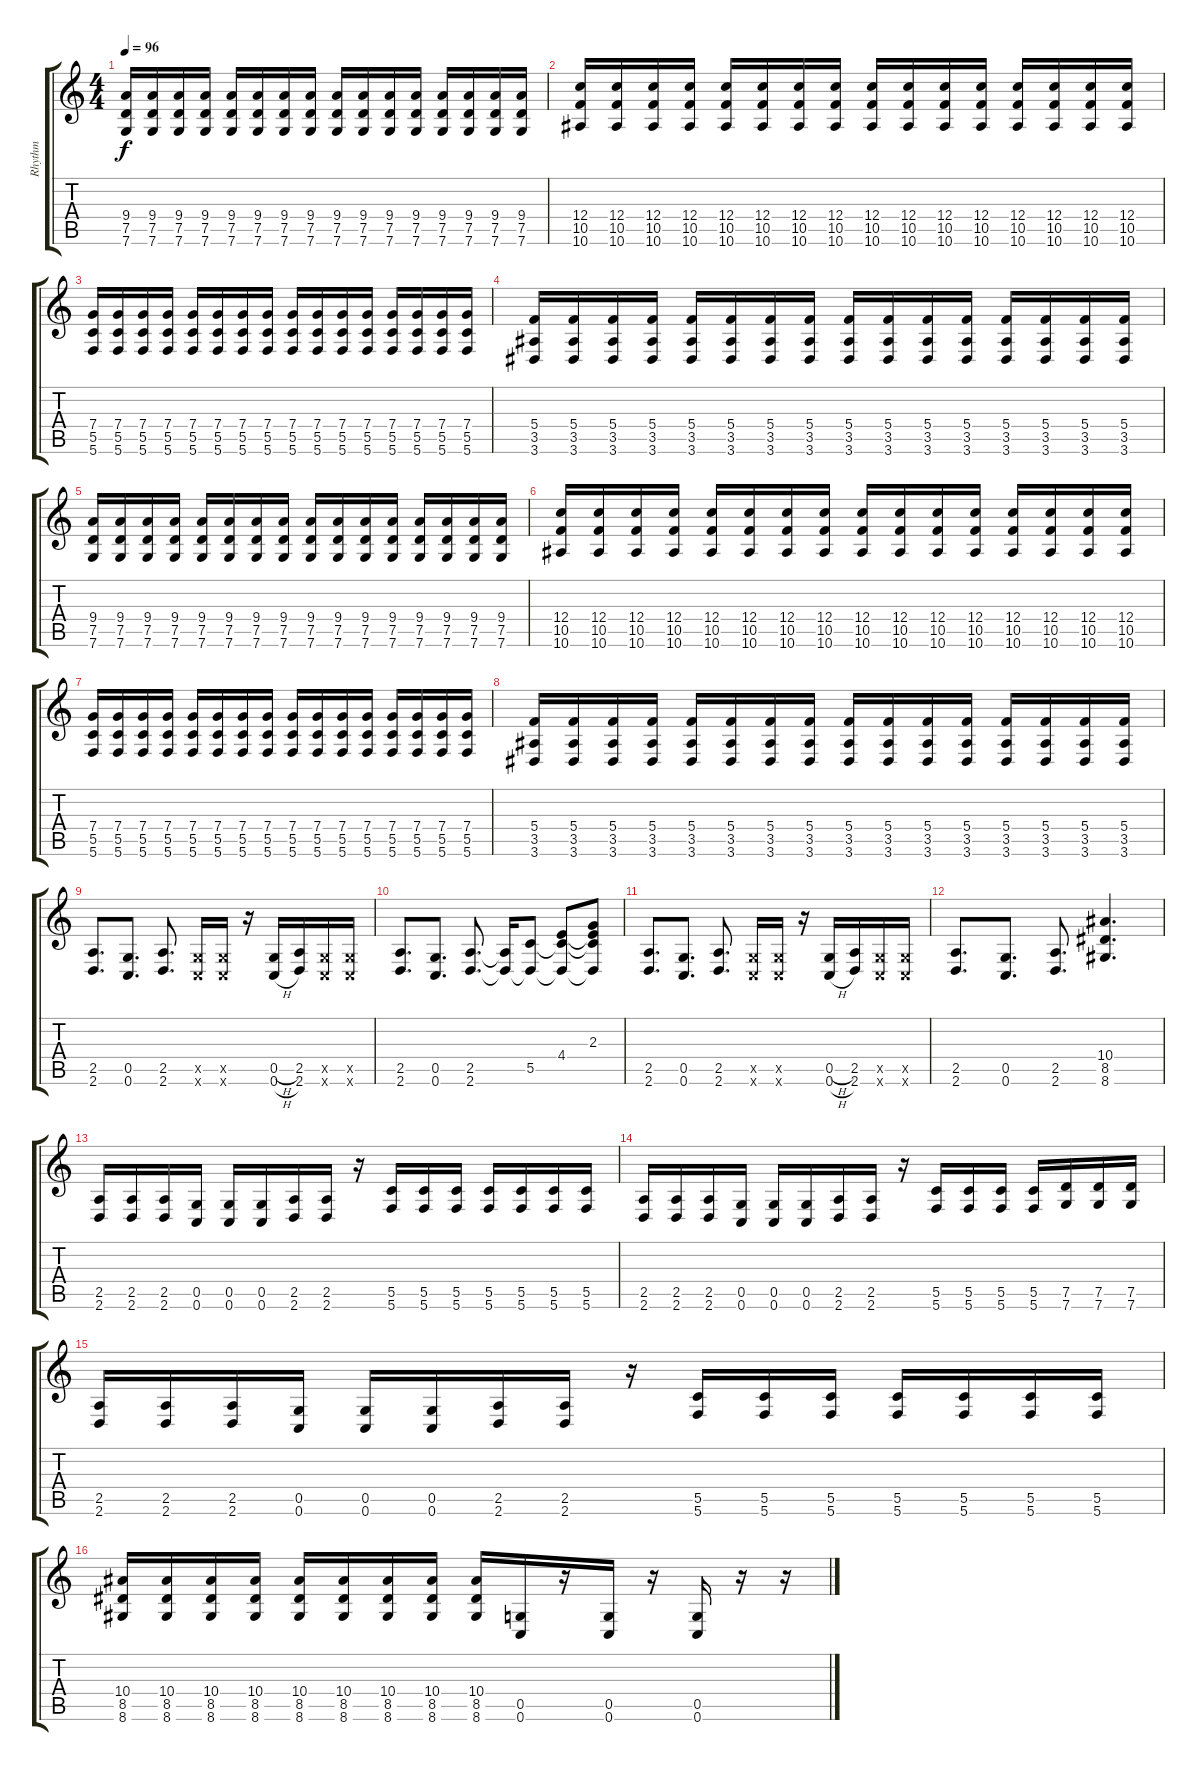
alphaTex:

\track ("Rhythm" "Rhythm") {instrument distortionguitar}
\staff {score tabs}
\tuning (D4 A3 F3 C3 G2 C2) {hide}
\ts (4 4)
\tempo 96
\clef g2
\ks c
(9.4 7.5 7.6).16{dy f} (9.4 7.5 7.6).16 (9.4 7.5 7.6).16 (9.4 7.5 7.6).16 (9.4 7.5 7.6).16 (9.4 7.5 7.6).16 (9.4 7.5 7.6).16 (9.4 7.5 7.6).16 (9.4 7.5 7.6).16 (9.4 7.5 7.6).16 (9.4 7.5 7.6).16 (9.4 7.5 7.6).16 (9.4 7.5 7.6).16 (9.4 7.5 7.6).16 (9.4 7.5 7.6).16 (9.4 7.5 7.6).16 |
(12.4 10.5 10.6).16 (12.4 10.5 10.6).16 (12.4 10.5 10.6).16 (12.4 10.5 10.6).16 (12.4 10.5 10.6).16 (12.4 10.5 10.6).16 (12.4 10.5 10.6).16 (12.4 10.5 10.6).16 (12.4 10.5 10.6).16 (12.4 10.5 10.6).16 (12.4 10.5 10.6).16 (12.4 10.5 10.6).16 (12.4 10.5 10.6).16 (12.4 10.5 10.6).16 (12.4 10.5 10.6).16 (12.4 10.5 10.6).16 |
(7.4 5.5 5.6).16 (7.4 5.5 5.6).16 (7.4 5.5 5.6).16 (7.4 5.5 5.6).16 (7.4 5.5 5.6).16 (7.4 5.5 5.6).16 (7.4 5.5 5.6).16 (7.4 5.5 5.6).16 (7.4 5.5 5.6).16 (7.4 5.5 5.6).16 (7.4 5.5 5.6).16 (7.4 5.5 5.6).16 (7.4 5.5 5.6).16 (7.4 5.5 5.6).16 (7.4 5.5 5.6).16 (7.4 5.5 5.6).16 |
(5.4 3.5 3.6).16 (5.4 3.5 3.6).16 (5.4 3.5 3.6).16 (5.4 3.5 3.6).16 (5.4 3.5 3.6).16 (5.4 3.5 3.6).16 (5.4 3.5 3.6).16 (5.4 3.5 3.6).16 (5.4 3.5 3.6).16 (5.4 3.5 3.6).16 (5.4 3.5 3.6).16 (5.4 3.5 3.6).16 (5.4 3.5 3.6).16 (5.4 3.5 3.6).16 (5.4 3.5 3.6).16 (5.4 3.5 3.6).16 |
(9.4 7.5 7.6).16 (9.4 7.5 7.6).16 (9.4 7.5 7.6).16 (9.4 7.5 7.6).16 (9.4 7.5 7.6).16 (9.4 7.5 7.6).16 (9.4 7.5 7.6).16 (9.4 7.5 7.6).16 (9.4 7.5 7.6).16 (9.4 7.5 7.6).16 (9.4 7.5 7.6).16 (9.4 7.5 7.6).16 (9.4 7.5 7.6).16 (9.4 7.5 7.6).16 (9.4 7.5 7.6).16 (9.4 7.5 7.6).16 |
(12.4 10.5 10.6).16 (12.4 10.5 10.6).16 (12.4 10.5 10.6).16 (12.4 10.5 10.6).16 (12.4 10.5 10.6).16 (12.4 10.5 10.6).16 (12.4 10.5 10.6).16 (12.4 10.5 10.6).16 (12.4 10.5 10.6).16 (12.4 10.5 10.6).16 (12.4 10.5 10.6).16 (12.4 10.5 10.6).16 (12.4 10.5 10.6).16 (12.4 10.5 10.6).16 (12.4 10.5 10.6).16 (12.4 10.5 10.6).16 |
(7.4 5.5 5.6).16 (7.4 5.5 5.6).16 (7.4 5.5 5.6).16 (7.4 5.5 5.6).16 (7.4 5.5 5.6).16 (7.4 5.5 5.6).16 (7.4 5.5 5.6).16 (7.4 5.5 5.6).16 (7.4 5.5 5.6).16 (7.4 5.5 5.6).16 (7.4 5.5 5.6).16 (7.4 5.5 5.6).16 (7.4 5.5 5.6).16 (7.4 5.5 5.6).16 (7.4 5.5 5.6).16 (7.4 5.5 5.6).16 |
(5.4 3.5 3.6).16 (5.4 3.5 3.6).16 (5.4 3.5 3.6).16 (5.4 3.5 3.6).16 (5.4 3.5 3.6).16 (5.4 3.5 3.6).16 (5.4 3.5 3.6).16 (5.4 3.5 3.6).16 (5.4 3.5 3.6).16 (5.4 3.5 3.6).16 (5.4 3.5 3.6).16 (5.4 3.5 3.6).16 (5.4 3.5 3.6).16 (5.4 3.5 3.6).16 (5.4 3.5 3.6).16 (5.4 3.5 3.6).16 |
(2.5 2.6).8{d} (0.5 0.6).8{d} (2.5 2.6).8{d} (0.5{x} 0.6{x}).16 (0.5{x} 0.6{x}).16 r.16 (0.5{h} 0.6{h}).16 (2.5 2.6).16 (0.5{x} 0.6{x}).16 (0.5{x} 0.6{x}).16 |
(2.5 2.6).8{d} (0.5 0.6).8{d} (2.5 2.6).8{d} (2.5{t} 2.6{t}).16 (5.5 2.6{t}).8 (4.4 5.5{t} 2.6{t}).8 (2.3 4.4{t} 5.5{t} 2.6{t}).8 |
(2.5 2.6).8{d} (0.5 0.6).8{d} (2.5 2.6).8{d} (0.5{x} 0.6{x}).16 (0.5{x} 0.6{x}).16 r.16 (0.5{h} 0.6{h}).16 (2.5 2.6).16 (0.5{x} 0.6{x}).16 (0.5{x} 0.6{x}).16 |
(2.5 2.6).8{d} (0.5 0.6).8{d} (2.5 2.6).8{d} (10.4 8.5 8.6).4{d} |
(2.5 2.6).16 (2.5 2.6).16 (2.5 2.6).16 (0.5 0.6).16 (0.5 0.6).16 (0.5 0.6).16 (2.5 2.6).16 (2.5 2.6).16 r.16 (5.5 5.6).16 (5.5 5.6).16 (5.5 5.6).16 (5.5 5.6).16 (5.5 5.6).16 (5.5 5.6).16 (5.5 5.6).16 |
(2.5 2.6).16 (2.5 2.6).16 (2.5 2.6).16 (0.5 0.6).16 (0.5 0.6).16 (0.5 0.6).16 (2.5 2.6).16 (2.5 2.6).16 r.16 (5.5 5.6).16 (5.5 5.6).16 (5.5 5.6).16 (5.5 5.6).16 (7.5 7.6).16 (7.5 7.6).16 (7.5 7.6).16 |
(2.5 2.6).16 (2.5 2.6).16 (2.5 2.6).16 (0.5 0.6).16 (0.5 0.6).16 (0.5 0.6).16 (2.5 2.6).16 (2.5 2.6).16 r.16 (5.5 5.6).16 (5.5 5.6).16 (5.5 5.6).16 (5.5 5.6).16 (5.5 5.6).16 (5.5 5.6).16 (5.5 5.6).16 |
(10.4 8.5 8.6).16 (10.4 8.5 8.6).16 (10.4 8.5 8.6).16 (10.4 8.5 8.6).16 (10.4 8.5 8.6).16 (10.4 8.5 8.6).16 (10.4 8.5 8.6).16 (10.4 8.5 8.6).16 (10.4 8.5 8.6).16 (0.5 0.6).16 r.16 (0.5 0.6).16 r.16 (0.5 0.6).16 r.16 r.16
